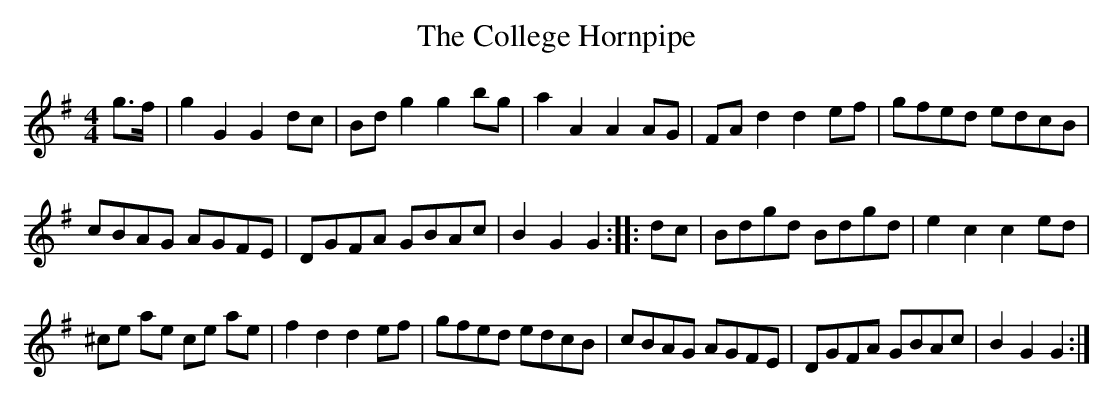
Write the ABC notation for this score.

X:1
T:The College Hornpipe
M:4/4
L:1/8
K:G
g>f | g2 G2 G2dc | Bd g2 g2 bg | a2 A2 A2 AG | FA d2 d2 ef | gfed edcB |
cBAG AGFE | DGFA GBAc | B2G2 G2 :: dc | Bdgd Bdgd | e2 c2 c2 ed |
^ce ae ce ae | f2 d2 d2 ef | gfed edcB | cBAG AGFE | DGFA GBAc | B2G2 G2 :|
